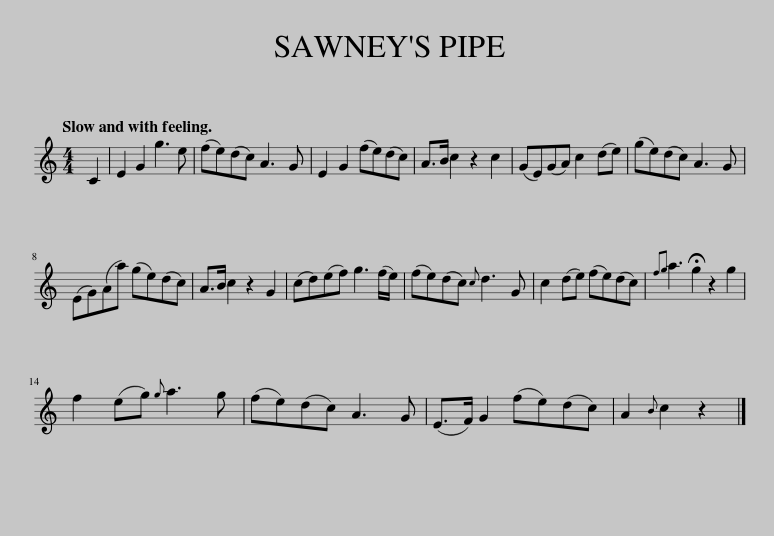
X:1
L:1/8
Q:1/4=120
M:4/4
I:linebreak $
K:C
V:1 treble
V:1
 C2 | E2 G2 g3 e | (fe)(dc) A3 G | E2 G2 (fe)(dc) | A>B c2 z2 c2 | %5
 (GE)(GA) c2 (de) | (ge)(dc) A3 G |$ (EG)(Aa) (ge)(dc) | A>B c2 z2 G2 | (cd)(ef) g3 (f/e/) | %10
 (fe)(dc){c} d3 G | c2 (de) (fe)(dc) |{fg} a3 !fermata!g2 z2 g2 |$ f2 (eg){g} a3 g | (fe)(dc) A3 G | %15
 (E>F) G2 (fe)(dc) | A2{B} c2 z2 |] %17
